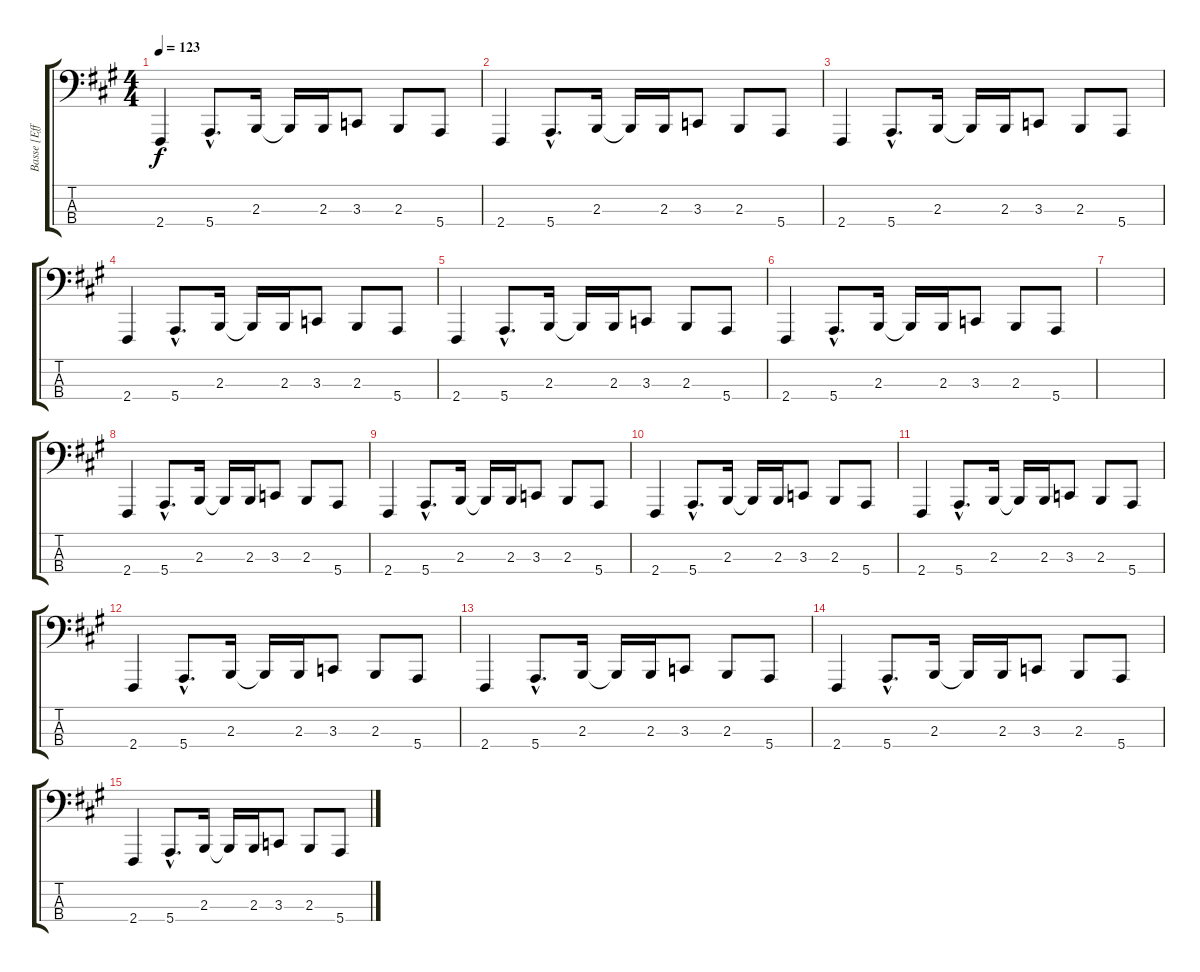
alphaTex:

\track ("Basse [Effets)" "Basse [Eff") {instrument lead2sawtooth}
\staff {score tabs}
\tuning (G2 D2 A1 E1) {hide}
\ts (4 4)
\tempo 123
\clef f4
\ks a
2.4.4{dy f} 5.4{hac}.8{d} 2.3.16 2.3{t}.16 2.3.16 3.3.8 2.3.8 5.4.8 |
2.4.4 5.4{hac}.8{d} 2.3.16 2.3{t}.16 2.3.16 3.3.8 2.3.8 5.4.8 |
2.4.4 5.4{hac}.8{d} 2.3.16 2.3{t}.16 2.3.16 3.3.8 2.3.8 5.4.8 |
2.4.4 5.4{hac}.8{d} 2.3.16 2.3{t}.16 2.3.16 3.3.8 2.3.8 5.4.8 |
2.4.4 5.4{hac}.8{d} 2.3.16 2.3{t}.16 2.3.16 3.3.8 2.3.8 5.4.8 |
2.4.4 5.4{hac}.8{d} 2.3.16 2.3{t}.16 2.3.16 3.3.8 2.3.8 5.4.8 |
|
2.4.4 5.4{hac}.8{d} 2.3.16 2.3{t}.16 2.3.16 3.3.8 2.3.8 5.4.8 |
2.4.4 5.4{hac}.8{d} 2.3.16 2.3{t}.16 2.3.16 3.3.8 2.3.8 5.4.8 |
2.4.4 5.4{hac}.8{d} 2.3.16 2.3{t}.16 2.3.16 3.3.8 2.3.8 5.4.8 |
2.4.4 5.4{hac}.8{d} 2.3.16 2.3{t}.16 2.3.16 3.3.8 2.3.8 5.4.8 |
2.4.4 5.4{hac}.8{d} 2.3.16 2.3{t}.16 2.3.16 3.3.8 2.3.8 5.4.8 |
2.4.4 5.4{hac}.8{d} 2.3.16 2.3{t}.16 2.3.16 3.3.8 2.3.8 5.4.8 |
2.4.4 5.4{hac}.8{d} 2.3.16 2.3{t}.16 2.3.16 3.3.8 2.3.8 5.4.8 |
2.4.4 5.4{hac}.8{d} 2.3.16 2.3{t}.16 2.3.16 3.3.8 2.3.8 5.4.8
